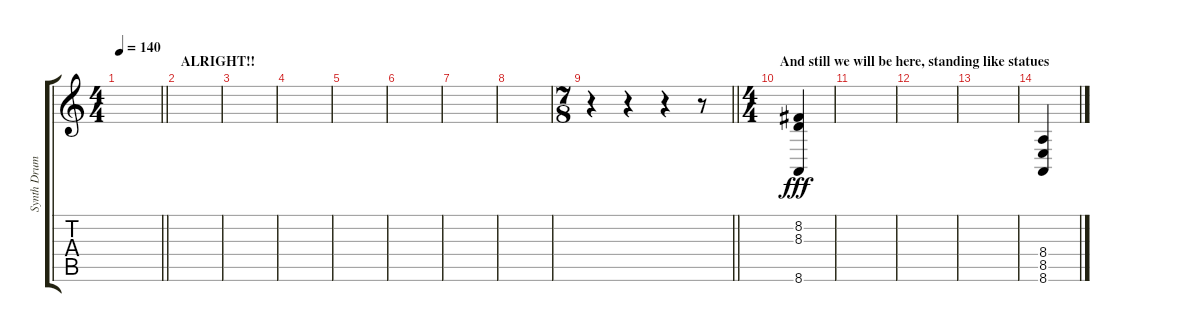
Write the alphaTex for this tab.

\track ("Synth Drum" "Synth Drum") {instrument synthdrum}
\staff {score tabs}
\tuning (Eb4 Bb3 Gb3 Db3 Ab2 Db2) {hide}
\ts (4 4)
\tempo 140
\clef g2
\barLineRight lightlight
\ks c
|
\section ("" "ALRIGHT!!")
|
|
|
|
|
|
|
\ts (7 8)
\barLineRight lightlight
r.4 r.4 r.4 r.8 |
\ts (4 4)
\section ("" "And still we will be here, standing like statues")
(8.2 8.3 8.6).4{dy fff instrument synthdrum} |
|
|
|
(8.4 8.5 8.6).4
